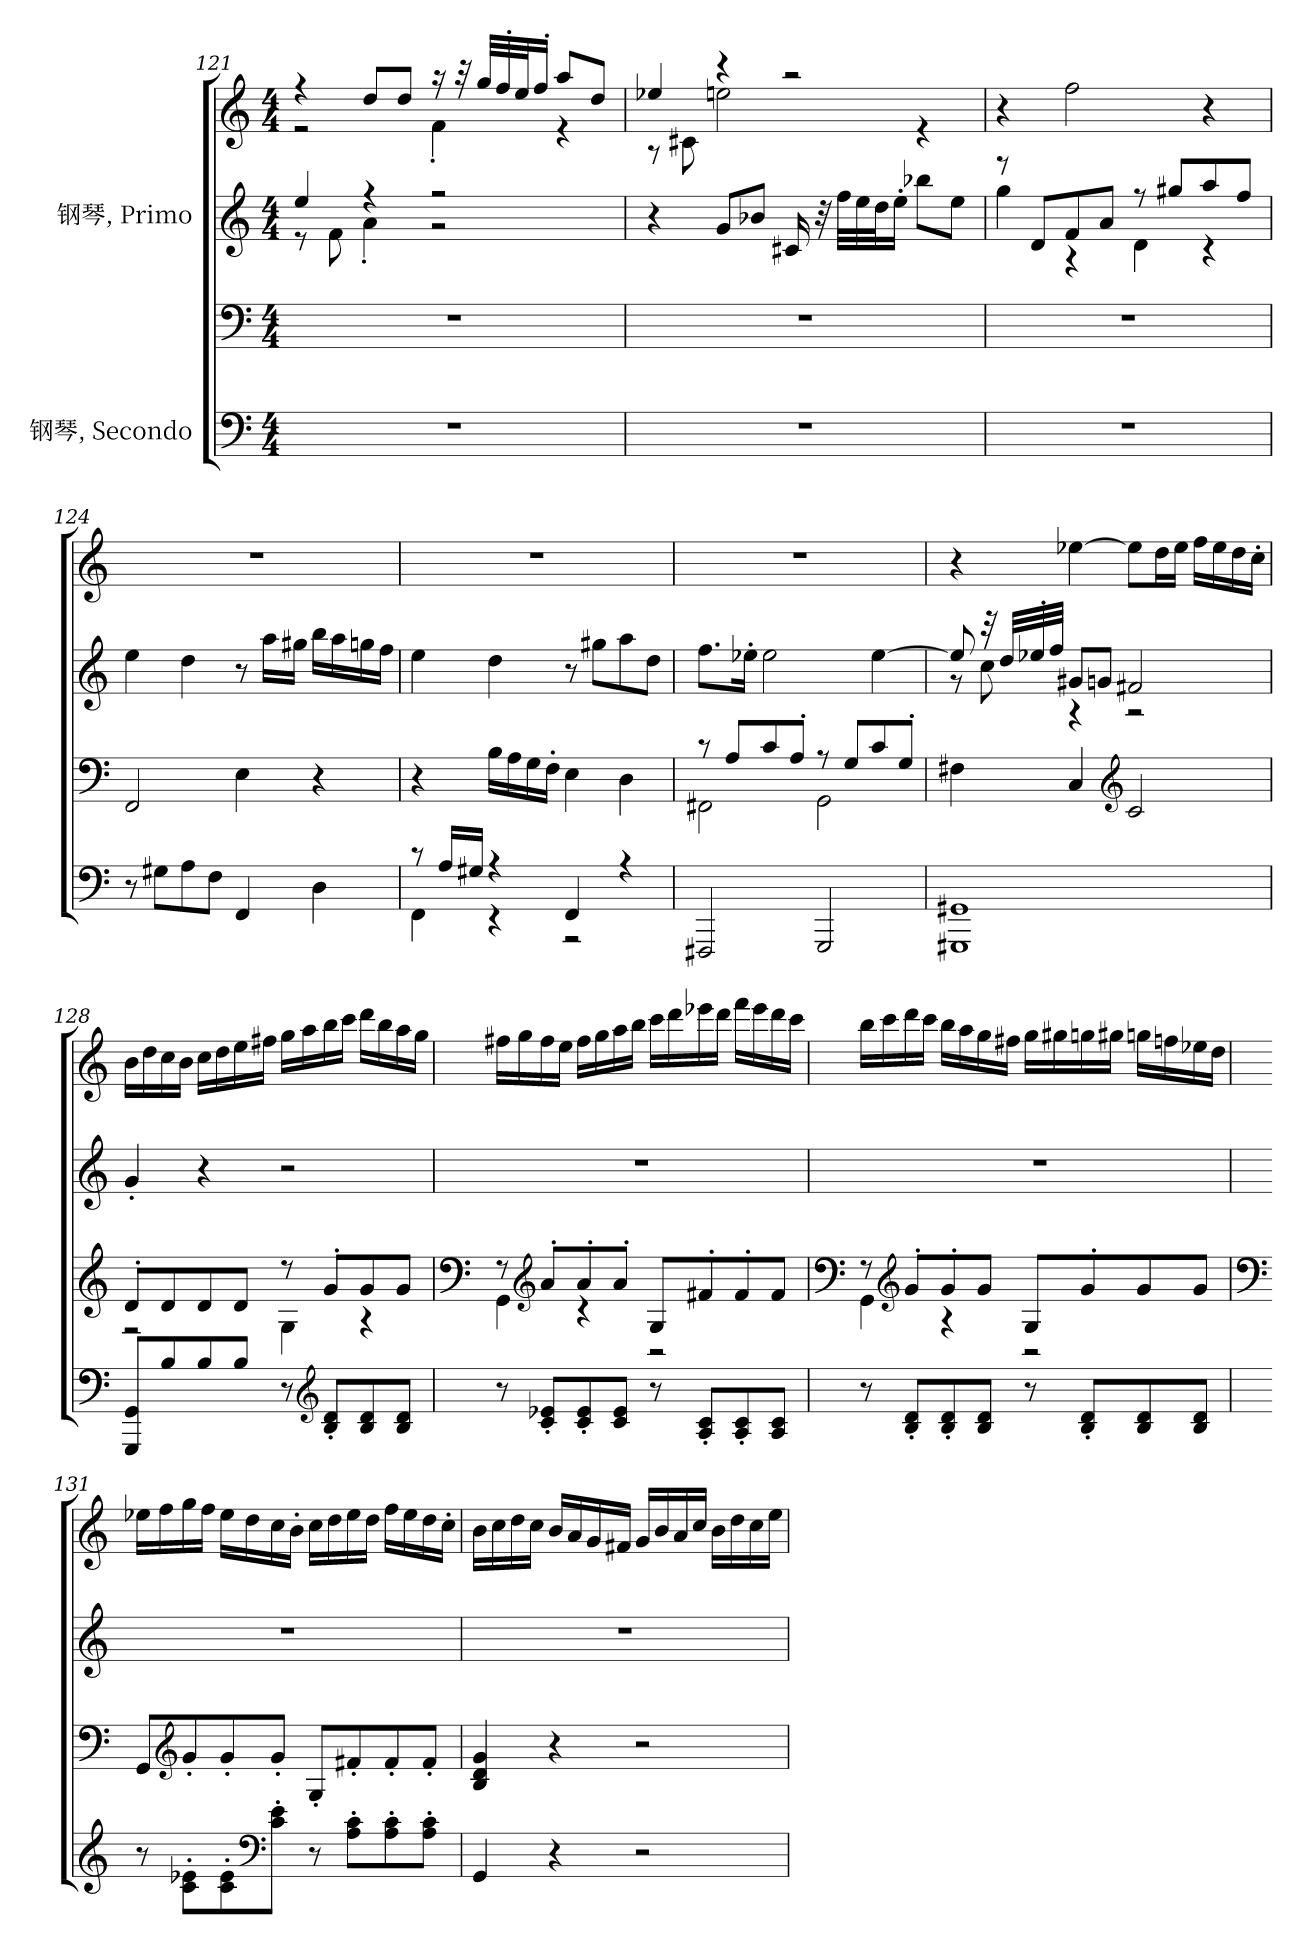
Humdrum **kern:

**kern	**kern	**kern	**kern
*part2	*part2	*part1	*part1
*staff4	*staff3	*staff2	*staff1
*I"钢琴, Secondo	*	*I"钢琴, Primo	*
!!LO:PB:g=z
*clefF4	*clefF4	*clefG2	*clefG2
*k[]	*k[]	*k[]	*k[]
*M4/4	*M4/4	*M4/4	*M4/4
=121	=121	=121	=121
*	*	*^	*^
1r	1r	4ee/	8r	4r	2r
.	.	.	8f\	.	.
.	.	4r	4a'\	8dd/L	.
.	.	.	.	8dd/J	.
.	.	2r	2r	16r	4f'\
.	.	.	.	32r	.
.	.	.	.	32gg/LLL	.
.	.	.	.	32ff'/	.
.	.	.	.	32ee/J	.
.	.	.	.	16ff'/JJ	.
.	.	.	.	8aa/L	4r
.	.	.	.	8dd/J	.
*	*	*v	*v	*	*
=122	=122	=122	=122	=122
1r	1r	4r	4ee-X/	8r
.	.	.	.	8c#X\
.	.	8g/L	4r	2een\
.	.	8b-X/J	.	.
.	.	16c#X/	2r	.
.	.	32r	.	.
.	.	32ff\LLL	.	.
.	.	32ee\	.	.
.	.	32dd\J	.	.
.	.	16ee'\JJ	.	.
.	.	8bb-X\L	.	4r
.	.	8ee\J	.	.
*	*	*	*v	*v
=123	=123	=123	=123
*	*	*^	*
1r	1r	8r	4gg\	4r
.	.	8d/L	.	.
.	.	8f/	4r	2ff\
.	.	8a/J	.	.
.	.	8r	4d\	.
.	.	8gg#X/L	.	.
.	.	8aa/	4r	4r
.	.	8ff/J	.	.
*	*	*v	*v	*
!!LO:LB:g=z
=124	=124	=124	=124
8r	2FF/	4ee\	1r
8G#X\L	.	.	.
8A\	.	4dd\	.
8F\J	.	.	.
4FF/	4E\	8r	.
.	.	16aa\LL	.
.	.	16gg#X\JJ	.
4D\	4r	16bb\LL	.
.	.	16aa\	.
.	.	16ggn\	.
.	.	16ff\JJ	.
=125	=125	=125	=125
*^	*	*	*
8r	4FF\	4r	4ee\	1r
16A/LL	.	.	.	.
16G#X/JJ	.	.	.	.
4r	4r	16B\LL	4dd\	.
.	.	16A\	.	.
.	.	16G\	.	.
.	.	16F'\JJ	.	.
4FF/	2r	4E\	8r	.
.	.	.	8gg#X\L	.
4r	.	4D\	8aa\	.
.	.	.	8dd\J	.
*v	*v	*	*	*
=126	=126	=126	=126
*	*^	*	*
2FFF#X/	8r	2FF#X\	8.ff\L	1r
.	8A/L	.	.	.
.	.	.	16ee-X'\Jk	.
.	8c/	.	2ee-\	.
.	8A'/J	.	.	.
2GGG/	8r	2GG\	.	.
.	8G/L	.	.	.
.	8c/	.	[4ee-\	.
.	8G'/J	.	.	.
*	*v	*v	*	*
!!LO:LB:g=z
=127	=127	=127	=127
*	*	*^	*
1GGG#X 1GG#X	4F#X\	8ee-/]	8r	4r
.	.	32r	8cc\	.
.	.	32dd/LLL	.	.
.	.	32ee-X'/	.	.
.	.	32ff/JJJ	.	.
.	4C/	8g#X/L	4r	[4ee-X\
.	.	8gn/J	.	.
*	*clefG2	*	*	*
.	2c/	2f#X/	2r	8ee-\L]
.	.	.	.	16dd\L
.	.	.	.	16ee-\JJ
.	.	.	.	16ff\LL
.	.	.	.	16ee-\
.	.	.	.	16dd\
.	.	.	.	16cc'\JJ
*	*	*v	*v	*
=128	=128	=128	=128
*	*	*	*MM100
*	*^	*	*
8GGG/ 8GG/L	8d'/L	2r	4g'/	16b\LL
.	.	.	.	16dd\
8B/	8d/	.	.	16cc\
.	.	.	.	16b\JJ
8B/	8d/	.	4r	16cc\LL
.	.	.	.	16dd\
8B/J	8d/J	.	.	16ee\
.	.	.	.	16ff#X\JJ
8r	8r	4G\	2r	16gg\LL
.	.	.	.	16aa\
*clefG2	*	*	*	*
8B/' 8d/'L	8g'/L	.	.	16bb\
.	.	.	.	16ccc\JJ
8B/ 8d/	8g/	4r	.	16ddd\LL
.	.	.	.	16bb\
8B/ 8d/J	8g/J	.	.	16aa\
.	.	.	.	16gg\JJ
!!LO:PB:g=z
=129	=129	=129	=129	=129
*	*clefF4	*	*	*
8r	8r	4GG\	1r	16ff#X\LL
.	.	.	.	16gg\
*	*clefG2	*	*	*
8c/' 8e-X/'L	8a'/L	.	.	16ff#\
.	.	.	.	16ee\JJ
8c/' 8e-/'	8a'/	4r	.	16ff#\LL
.	.	.	.	16gg\
8c/ 8e-/J	8a'/J	.	.	16aa\
.	.	.	.	16bb\JJ
8r	8G/L	2r	.	16ccc\LL
.	.	.	.	16ddd\
8A/' 8c/'L	8f#X'/	.	.	16eee-X\
.	.	.	.	16ddd\JJ
8A/' 8c/'	8f#'/	.	.	16fff\LL
.	.	.	.	16eee-\
8A/ 8c/J	8f#/J	.	.	16ddd\
.	.	.	.	16ccc\JJ
!!LO:LB:g=z
=130	=130	=130	=130	=130
*	*clefF4	*	*	*
8r	8r	4GG\	1r	16bb\LL
.	.	.	.	16ccc\
*	*clefG2	*	*	*
8B/' 8d/'L	8g'/L	.	.	16ddd\
.	.	.	.	16ccc\JJ
8B/' 8d/'	8g'/	4r	.	16bb\LL
.	.	.	.	16aa\
8B/ 8d/J	8g/J	.	.	16gg\
.	.	.	.	16ff#X\JJ
8r	8G/L	2r	.	16gg\LL
.	.	.	.	16gg#X\
8B/' 8d/'L	8g'/	.	.	16ggn\
.	.	.	.	16gg#X\JJ
8B/ 8d/	8g/	.	.	16ggn\LL
.	.	.	.	16ffn\
8B/ 8d/J	8g/J	.	.	16ee-X\
.	.	.	.	16dd\JJ
*	*v	*v	*	*
=131	=131	=131	=131
*	*clefF4	*	*
8r	8GG/L	1r	16ee-X\LL
.	.	.	16ff\
*	*clefG2	*	*
8c\' 8e-X\'L	8g'/	.	16gg\
.	.	.	16ff\JJ
8c\' 8e-\'	8g'/	.	16ee-\LL
.	.	.	16dd\
*clefF4	*	*	*
8c\' 8e-\'J	8g'/J	.	16cc\
.	.	.	16b'\JJ
8r	8G'/L	.	16cc\LL
.	.	.	16dd\
8A\' 8c\'L	8f#X'/	.	16ee-\
.	.	.	16dd\JJ
8A\' 8c\'	8f#'/	.	16ff\LL
.	.	.	16ee-\
8A\' 8c\'J	8f#'/J	.	16dd\
.	.	.	16cc'\JJ
!!LO:LB:g=z
=132	=132	=132	=132
4GG/	4B/ 4d/ 4g/	1r	16b\LL
.	.	.	16cc\
.	.	.	16dd\
.	.	.	16cc\JJ
4r	4r	.	16b/LL
.	.	.	16a/
.	.	.	16g/
.	.	.	16f#X/JJ
2r	2r	.	16g/LL
.	.	.	16b/
.	.	.	16a/
.	.	.	16cc/JJ
.	.	.	16b\LL
.	.	.	16dd\
.	.	.	16cc\
.	.	.	16ee\JJ
=	=	=	=
*-	*-	*-	*-
